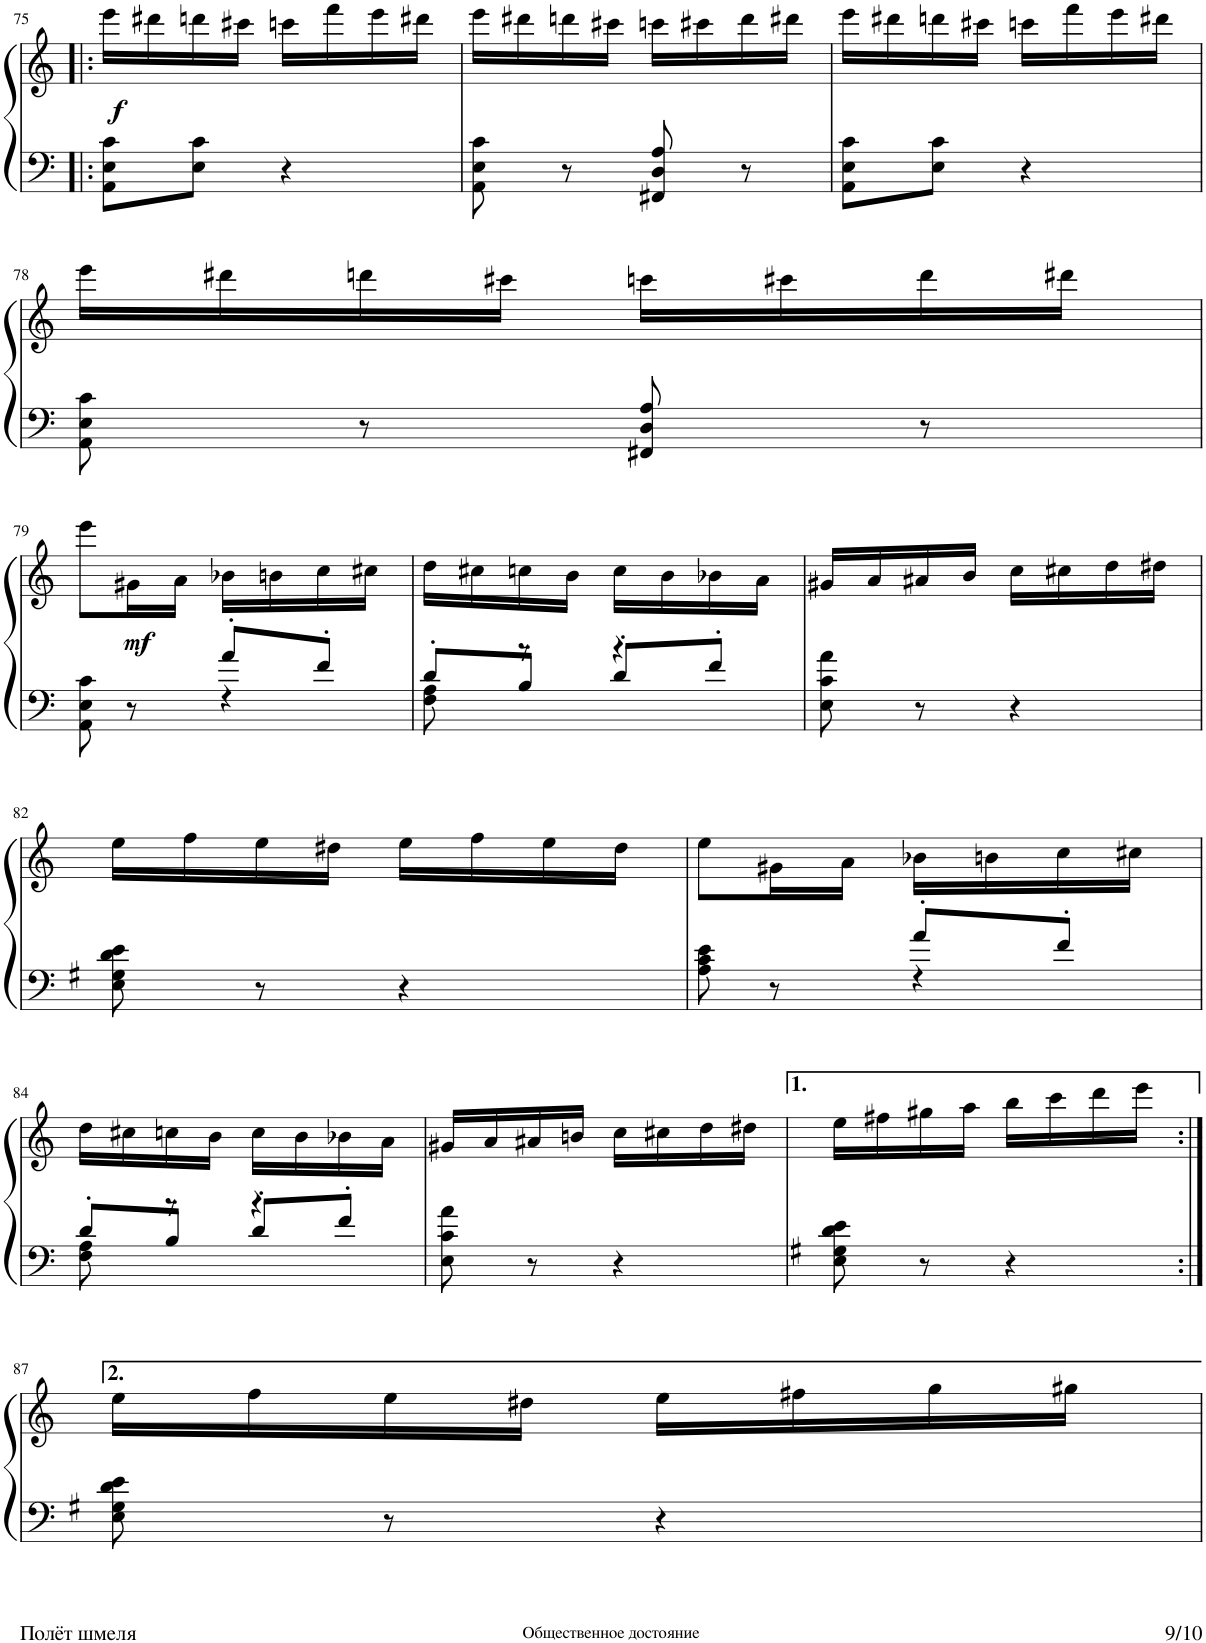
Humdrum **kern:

**kern	**kern	**dynam
*part1	*part1	*part1
*staff2	*staff1	*staff1/2
*I"Piano	*	*
*I'Pno	*	*
!!LO:PB:g=z
*clefF4	*clefG2	*
*k[]	*k[]	*
*M2/4	*M2/4	*
=75!|:	=75!|:	=75!|:
!	!	!LO:DY:b
8AA\ 8E\ 8c\L	16eee\LL	f
.	16ddd#X\	.
8E\ 8c\J	16dddn\	.
.	16ccc#X\JJ	.
4r	16cccn\LL	.
.	16fff\	.
.	16eee\	.
.	16ddd#X\JJ	.
=76	=76	=76
8AA\ 8E\ 8c\	16eee\LL	.
.	16ddd#X\	.
8r	16dddn\	.
.	16ccc#X\JJ	.
8FF#X/ 8D/ 8A/	16cccn\LL	.
.	16ccc#X\	.
8r	16ddd\	.
.	16ddd#X\JJ	.
=77	=77	=77
8AA\ 8E\ 8c\L	16eee\LL	.
.	16ddd#X\	.
8E\ 8c\J	16dddn\	.
.	16ccc#X\JJ	.
4r	16cccn\LL	.
.	16fff\	.
.	16eee\	.
.	16ddd#X\JJ	.
!!LO:LB:g=z
=78	=78	=78
8AA\ 8E\ 8c\	16eee\LL	.
.	16ddd#X\	.
8r	16dddn\	.
.	16ccc#X\JJ	.
8FF#X/ 8D/ 8A/	16cccn\LL	.
.	16ccc#X\	.
8r	16ddd\	.
.	16ddd#X\JJ	.
!!LO:LB:g=z
=79	=79	=79
*^	*	*
8AA\ 8E\ 8c\	4ryy	8eee\L	.
!	!	!	!LO:DY:b
8r	.	16g#X\L	mf
.	.	16a\JJ	.
4r	8a'>/L	16b-X\LL	.
.	.	16bn\	.
.	8f'>/J	16cc\	.
.	.	16cc#X\JJ	.
=80	=80	=80	=80
8F\ 8A\	8d'>/L	16dd\LL	.
.	.	16cc#X\	.
8r	8B'>/J	16ccn\	.
.	.	16b\JJ	.
4r	8d'>/L	16cc\LL	.
.	.	16b\	.
.	8f'>/J	16b-X\	.
.	.	16a\JJ	.
*v	*v	*	*
=81	=81	=81
8E\ 8c\ 8a\	16g#X/LL	.
.	16a/	.
8r	16a#X/	.
.	16b/JJ	.
4r	16cc\LL	.
.	16cc#X\	.
.	16dd\	.
.	16dd#X\JJ	.
!!LO:LB:g=z
=82	=82	=82
8E\ 8G#X\ 8d\ 8e\	16ee\LL	.
.	16ff\	.
8r	16ee\	.
.	16dd#X\JJ	.
4r	16ee\LL	.
.	16ff\	.
.	16ee\	.
.	16dd#\JJ	.
=83	=83	=83
*^	*	*
8A\ 8c\ 8e\	4ryy	8ee\L	.
8r	.	16g#X\L	.
.	.	16a\JJ	.
4r	8a'>/L	16b-X\LL	.
.	.	16bn\	.
.	8f'>/J	16cc\	.
.	.	16cc#X\JJ	.
!!LO:LB:g=z
=84	=84	=84	=84
8F\ 8A\	8d'>/L	16dd\LL	.
.	.	16cc#X\	.
8r	8B'>/J	16ccn\	.
.	.	16b\JJ	.
4r	8d'>/L	16cc\LL	.
.	.	16b\	.
.	8f'>/J	16b-X\	.
.	.	16a\JJ	.
*v	*v	*	*
=85	=85	=85
8E\ 8c\ 8a\	16g#X/LL	.
.	16a/	.
8r	16a#X/	.
.	16bn/JJ	.
4r	16cc\LL	.
.	16cc#X\	.
.	16dd\	.
.	16dd#X\JJ	.
=86	=86	=86
8E\ 8G#X\ 8d\ 8e\	16ee\LL	.
.	16ff#X\	.
8r	16gg#X\	.
.	16aa\JJ	.
4r	16bb\LL	.
.	16ccc\	.
.	16ddd\	.
.	16eee\JJ	.
!!LO:LB:g=z
=87:|!	=87:|!	=87:|!
8E\ 8G#X\ 8d\ 8e\	16ee\LL	.
.	16ff\	.
8r	16ee\	.
.	16dd#X\JJ	.
4r	16ee\LL	.
.	16ff#X\	.
.	16gg\	.
.	16gg#X\JJ	.
=	=	=
*-	*-	*-
